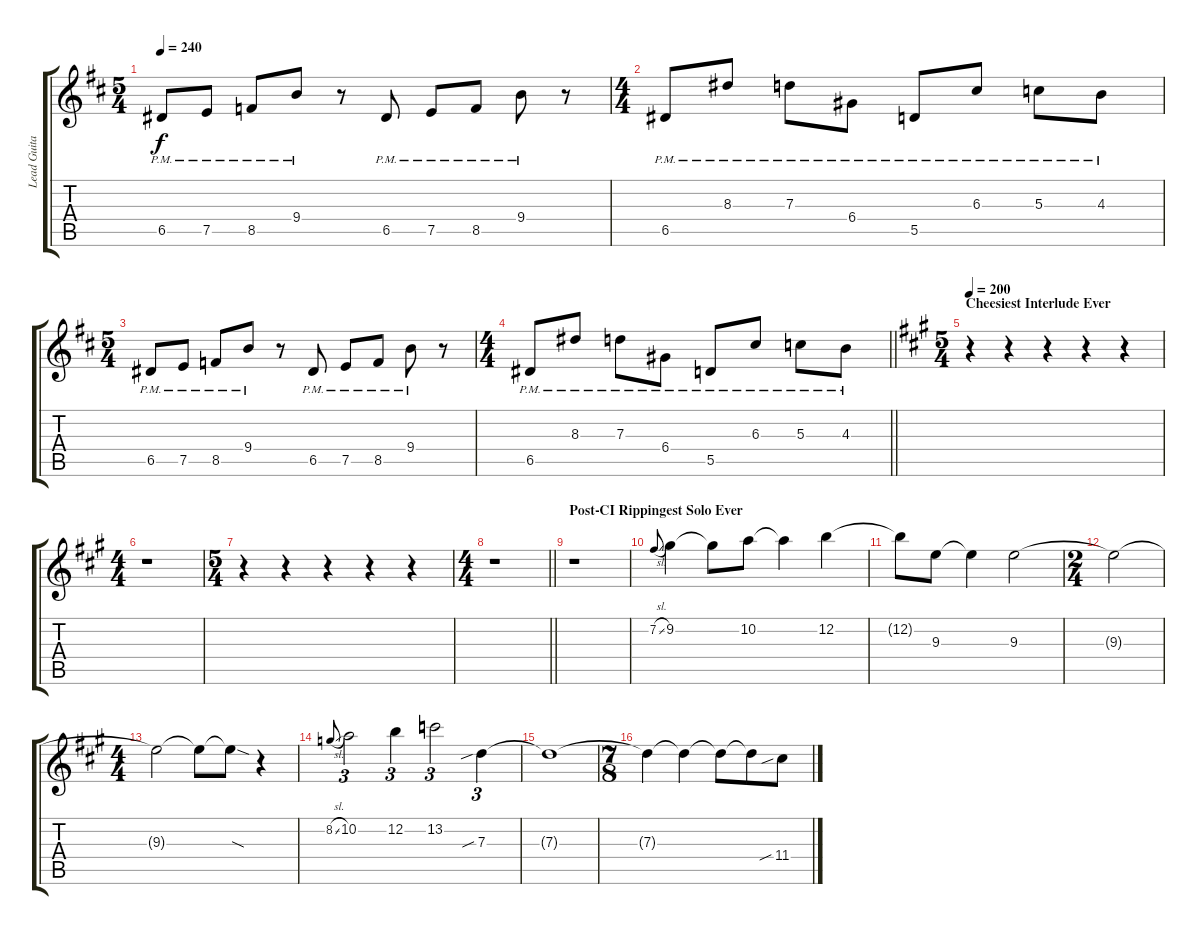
\track ("Lead Guitar 1" "Lead Guita") {instrument distortionguitar}
\staff {score tabs}
\tuning (E4 B3 G3 D3 A2 D2) {hide}
\ts (5 4)
\tempo 240
\clef g2
\ks bminor
6.5{pm}.8{dy f} 7.5{pm}.8 8.5{pm}.8 9.4{pm}.8 r.8 6.5{pm}.8 7.5{pm}.8 8.5{pm}.8 9.4{pm}.8 r.8 |
\ts (4 4)
6.5{pm}.8 8.3{pm}.8 7.3{pm}.8 6.4{pm}.8 5.5{pm}.8 6.3{pm}.8 5.3{pm}.8 4.3{pm}.8 |
\ts (5 4)
6.5{pm}.8 7.5{pm}.8 8.5{pm}.8 9.4{pm}.8 r.8 6.5{pm}.8 7.5{pm}.8 8.5{pm}.8 9.4{pm}.8 r.8 |
\ts (4 4)
\barLineRight lightlight
6.5{pm}.8 8.3{pm}.8 7.3{pm}.8 6.4{pm}.8 5.5{pm}.8 6.3{pm}.8 5.3{pm}.8 4.3{pm}.8 |
\ts (5 4)
\section ("" "Cheesiest Interlude Ever")
\tempo 200
\ks f#minor
r.4 r.4 r.4 r.4 r.4 |
\ts (4 4)
r.1 |
\ts (5 4)
r.4 r.4 r.4 r.4 r.4 |
\ts (4 4)
\barLineRight lightlight
r.1 |
\section ("" "Post-CI Rippingest Solo Ever")
r.1{balance 15} |
7.2{sl}.8{gr onbeat} 9.2.4 9.2{t}.8 10.2.8 10.2{t}.4 12.2.4 |
12.2{t}.8 9.3.8{beam merge} 9.3{t}.4 9.3.2 |
\ts (2 4)
9.3{t}.2 |
\ts (4 4)
9.3{t}.2{beam merge} 9.3{t}.8 9.3{sod t}.8 r.4 |
8.2{sl}.8{gr onbeat} 10.2.2{tu (3 2)} 12.2.4{tu (3 2)} 13.2.2{tu (3 2)} 7.3{sib}.4{tu (3 2)} |
7.3{t}.1 |
\ts (7 8)
7.3{t}.4{beam merge} 7.3{t}.4 7.3{t}.8 7.3{t}.8{beam merge} 11.4{sib}.8
